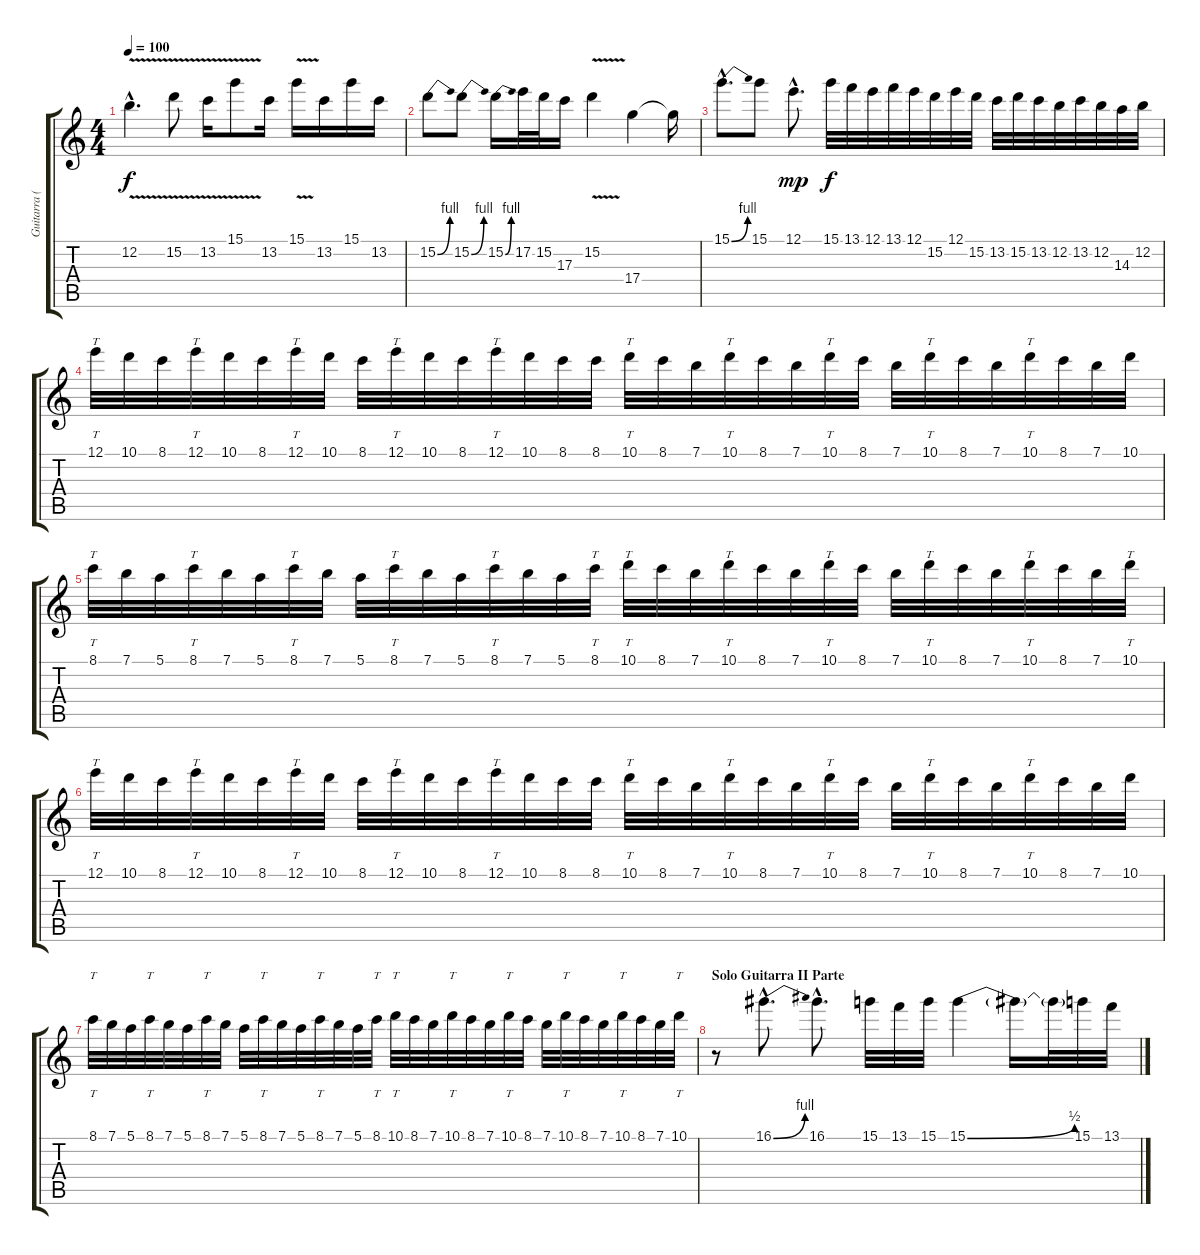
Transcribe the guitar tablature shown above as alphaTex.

\track ("Guitarra (Lider)" "Guitarra (") {instrument overdrivenguitar}
\staff {score tabs}
\tuning (E4 B3 G3 D3 A2 E2) {hide}
\ts (4 4)
\tempo 100
\clef g2
\ks c
12.2{v hac}.4{d dy f} 15.2{v}.8 13.2{v}.16 15.1{v}.8 13.2.16 15.1{v}.16 13.2.16 15.1.16 13.2.16 |
15.2{be (bend 0 0 60 4)}.8 15.2{be (bend 0 0 60 4)}.8 15.2{be (bend 0 0 60 4)}.16 17.2.32 15.2.32 17.3.16 15.2{v}.4 17.4.4 17.4{t}.16 |
15.1{be (bend 0 0 60 4) hac}.8{d} 15.1.8 12.1{hac}.8{d dy mp} 15.1.32{dy f} 13.1.32 12.1.32 13.1.32 12.1.32 15.2.32 12.1.32 15.2.32 13.2.32 15.2.32 13.2.32 12.2.32 13.2.32 12.2.32 14.3.32 12.2.32 |
12.1.32{tt} 10.1.32 8.1.32 12.1.32{tt} 10.1.32 8.1.32 12.1.32{tt} 10.1.32 8.1.32 12.1.32{tt} 10.1.32 8.1.32 12.1.32{tt} 10.1.32 8.1.32 8.1.32 10.1.32{tt} 8.1.32 7.1.32 10.1.32{tt} 8.1.32 7.1.32 10.1.32{tt} 8.1.32 7.1.32 10.1.32{tt} 8.1.32 7.1.32 10.1.32{tt} 8.1.32 7.1.32 10.1.32 |
8.1.32{tt} 7.1.32 5.1.32 8.1.32{tt} 7.1.32 5.1.32 8.1.32{tt} 7.1.32 5.1.32 8.1.32{tt} 7.1.32 5.1.32 8.1.32{tt} 7.1.32 5.1.32 8.1.32{tt} 10.1.32{tt} 8.1.32 7.1.32 10.1.32{tt} 8.1.32 7.1.32 10.1.32{tt} 8.1.32 7.1.32 10.1.32{tt} 8.1.32 7.1.32 10.1.32{tt} 8.1.32 7.1.32 10.1.32{tt} |
12.1.32{tt} 10.1.32 8.1.32 12.1.32{tt} 10.1.32 8.1.32 12.1.32{tt} 10.1.32 8.1.32 12.1.32{tt} 10.1.32 8.1.32 12.1.32{tt} 10.1.32 8.1.32 8.1.32 10.1.32{tt} 8.1.32 7.1.32 10.1.32{tt} 8.1.32 7.1.32 10.1.32{tt} 8.1.32 7.1.32 10.1.32{tt} 8.1.32 7.1.32 10.1.32{tt} 8.1.32 7.1.32 10.1.32 |
8.1.32{tt} 7.1.32 5.1.32 8.1.32{tt} 7.1.32 5.1.32 8.1.32{tt} 7.1.32 5.1.32 8.1.32{tt} 7.1.32 5.1.32 8.1.32{tt} 7.1.32 5.1.32 8.1.32{tt} 10.1.32{tt} 8.1.32 7.1.32 10.1.32{tt} 8.1.32 7.1.32 10.1.32{tt} 8.1.32 7.1.32 10.1.32{tt} 8.1.32 7.1.32 10.1.32{tt} 8.1.32 7.1.32 10.1.32{tt} |
\section ("" "Solo Guitarra II Parte")
r.8 16.1{be (bend 0 0 60 4) hac}.8{d} 16.1{hac}.8{d} 15.1.32 13.1.32 15.1.32 15.1{be (bend 0 0 60 2)}.4 15.1{t}.16 15.1{t}.32 15.1.32 13.1.32
